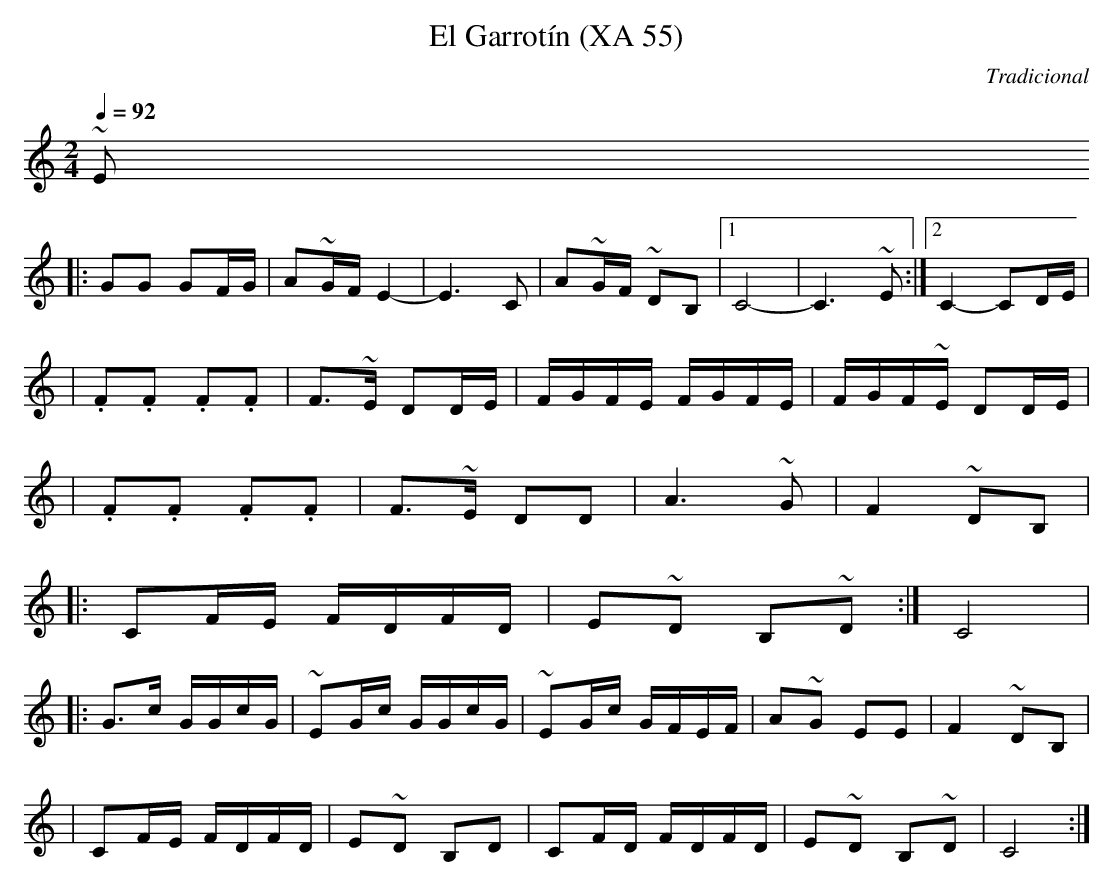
X:1
T:El Garrotín (XA 55)
C:Tradicional
M:2/4
L:1/8
Q:1/4=92
K:C
~E
|: GG GF/G/|A~G/F/ E2-|E3 C|A~G/F/ ~DB,|[1 C4-|C3 ~E :|[2 C2-CD/E/|
|.F.F .F.F|F>~E DD/E/|F/G/F/E/ F/G/F/E/|F/G/F/~E/ DD/E/|
|.F.F .F.F|F>~E DD|A3 ~G|F2 ~DB,|
|: CF/E/ F/D/F/D/|E~D B,~D :|C4|
|: G>c G/G/c/G/|~EG/c/ G/G/c/G/|~EG/c/ G/F/E/F/|A~G EE|F2 ~DB,|
|CF/E/ F/D/F/D/|E~D B,D|CF/D/ F/D/F/D/|E~D B,~D|C4 :|
